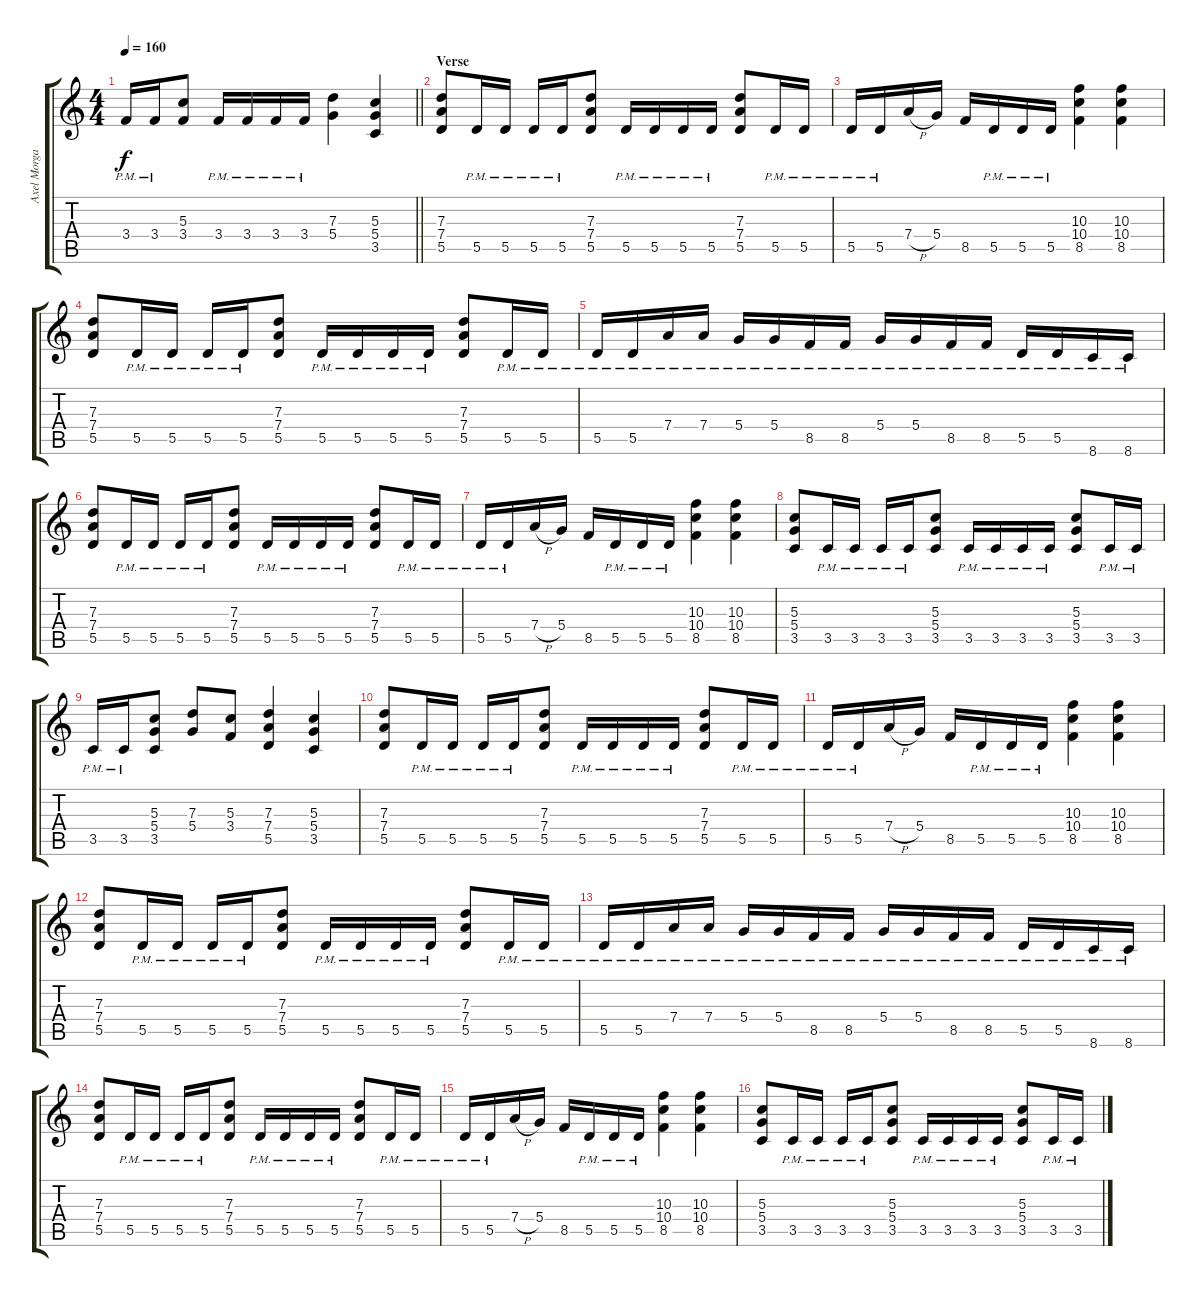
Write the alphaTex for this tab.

\track ("Axel Morgan" "Axel Morga") {instrument distortionguitar}
\staff {score tabs}
\tuning (E4 B3 G3 D3 A2 E2) {hide}
\ts (4 4)
\tempo 160
\clef g2
\barLineRight lightlight
\ks c
3.4{pm}.16{dy f} 3.4{pm}.16 (5.3 3.4).8 3.4{pm}.16 3.4{pm}.16 3.4{pm}.16 3.4{pm}.16 (7.3 5.4).4 (5.3 5.4 3.5).4 |
\section ("" "Verse")
(7.3 7.4 5.5).8 5.5{pm}.16 5.5{pm}.16 5.5{pm}.16 5.5{pm}.16 (7.3 7.4 5.5).8 5.5{pm}.16 5.5{pm}.16 5.5{pm}.16 5.5{pm}.16 (7.3 7.4 5.5).8 5.5{pm}.16 5.5{pm}.16 |
5.5{pm}.16 5.5{pm}.16 7.4{h}.16 5.4.16 8.5.16 5.5{pm}.16 5.5{pm}.16 5.5{pm}.16 (10.3 10.4 8.5).4 (10.3 10.4 8.5).4 |
(7.3 7.4 5.5).8 5.5{pm}.16 5.5{pm}.16 5.5{pm}.16 5.5{pm}.16 (7.3 7.4 5.5).8 5.5{pm}.16 5.5{pm}.16 5.5{pm}.16 5.5{pm}.16 (7.3 7.4 5.5).8 5.5{pm}.16 5.5{pm}.16 |
5.5{pm}.16 5.5{pm}.16 7.4{pm}.16 7.4{pm}.16 5.4{pm}.16 5.4{pm}.16 8.5{pm}.16 8.5{pm}.16 5.4{pm}.16 5.4{pm}.16 8.5{pm}.16 8.5{pm}.16 5.5{pm}.16 5.5{pm}.16 8.6{pm}.16 8.6{pm}.16 |
(7.3 7.4 5.5).8 5.5{pm}.16 5.5{pm}.16 5.5{pm}.16 5.5{pm}.16 (7.3 7.4 5.5).8 5.5{pm}.16 5.5{pm}.16 5.5{pm}.16 5.5{pm}.16 (7.3 7.4 5.5).8 5.5{pm}.16 5.5{pm}.16 |
5.5{pm}.16 5.5{pm}.16 7.4{h}.16 5.4.16 8.5.16 5.5{pm}.16 5.5{pm}.16 5.5{pm}.16 (10.3 10.4 8.5).4 (10.3 10.4 8.5).4 |
(5.3 5.4 3.5).8 3.5{pm}.16 3.5{pm}.16 3.5{pm}.16 3.5{pm}.16 (5.3 5.4 3.5).8 3.5{pm}.16 3.5{pm}.16 3.5{pm}.16 3.5{pm}.16 (5.3 5.4 3.5).8 3.5{pm}.16 3.5{pm}.16 |
3.5{pm}.16 3.5{pm}.16 (5.3 5.4 3.5).8 (7.3 5.4).8 (5.3 3.4).8 (7.3 7.4 5.5).4 (5.3 5.4 3.5).4 |
(7.3 7.4 5.5).8 5.5{pm}.16 5.5{pm}.16 5.5{pm}.16 5.5{pm}.16 (7.3 7.4 5.5).8 5.5{pm}.16 5.5{pm}.16 5.5{pm}.16 5.5{pm}.16 (7.3 7.4 5.5).8 5.5{pm}.16 5.5{pm}.16 |
5.5{pm}.16 5.5{pm}.16 7.4{h}.16 5.4.16 8.5.16 5.5{pm}.16 5.5{pm}.16 5.5{pm}.16 (10.3 10.4 8.5).4 (10.3 10.4 8.5).4 |
(7.3 7.4 5.5).8 5.5{pm}.16 5.5{pm}.16 5.5{pm}.16 5.5{pm}.16 (7.3 7.4 5.5).8 5.5{pm}.16 5.5{pm}.16 5.5{pm}.16 5.5{pm}.16 (7.3 7.4 5.5).8 5.5{pm}.16 5.5{pm}.16 |
5.5{pm}.16 5.5{pm}.16 7.4{pm}.16 7.4{pm}.16 5.4{pm}.16 5.4{pm}.16 8.5{pm}.16 8.5{pm}.16 5.4{pm}.16 5.4{pm}.16 8.5{pm}.16 8.5{pm}.16 5.5{pm}.16 5.5{pm}.16 8.6{pm}.16 8.6{pm}.16 |
(7.3 7.4 5.5).8 5.5{pm}.16 5.5{pm}.16 5.5{pm}.16 5.5{pm}.16 (7.3 7.4 5.5).8 5.5{pm}.16 5.5{pm}.16 5.5{pm}.16 5.5{pm}.16 (7.3 7.4 5.5).8 5.5{pm}.16 5.5{pm}.16 |
5.5{pm}.16 5.5{pm}.16 7.4{h}.16 5.4.16 8.5.16 5.5{pm}.16 5.5{pm}.16 5.5{pm}.16 (10.3 10.4 8.5).4 (10.3 10.4 8.5).4 |
(5.3 5.4 3.5).8 3.5{pm}.16 3.5{pm}.16 3.5{pm}.16 3.5{pm}.16 (5.3 5.4 3.5).8 3.5{pm}.16 3.5{pm}.16 3.5{pm}.16 3.5{pm}.16 (5.3 5.4 3.5).8 3.5{pm}.16 3.5{pm}.16
